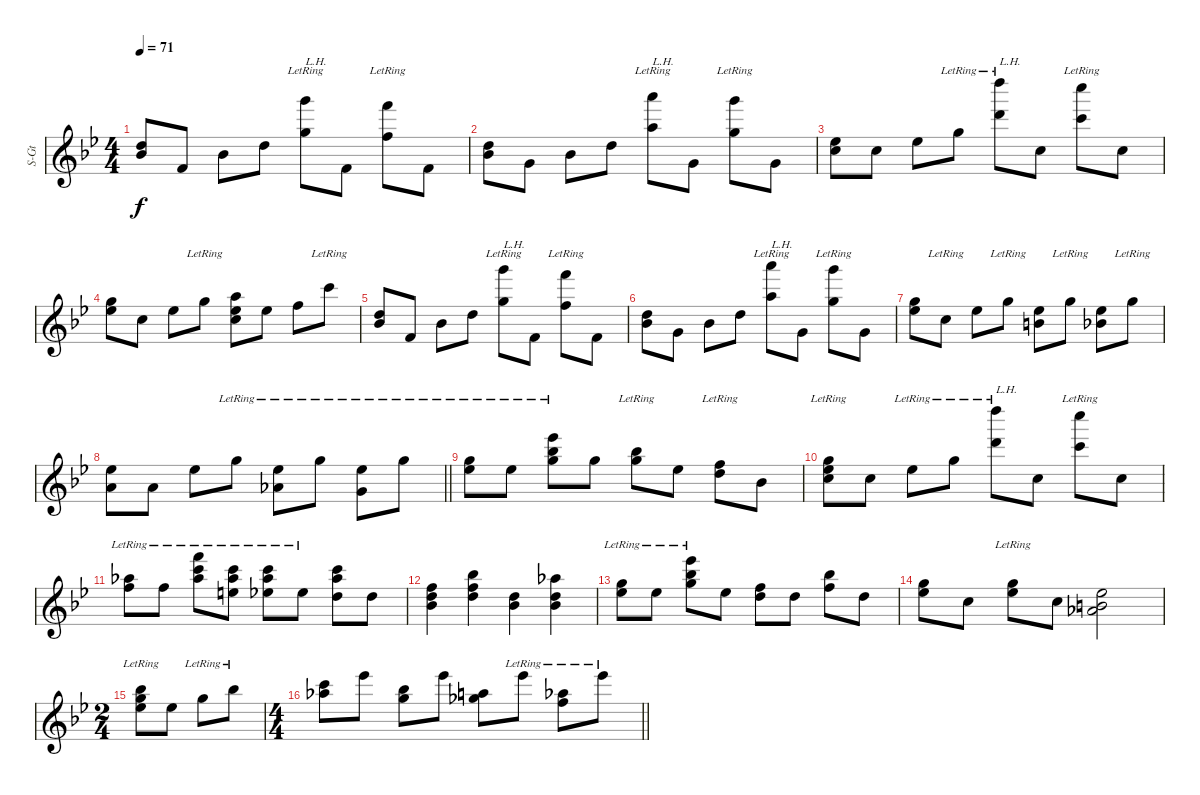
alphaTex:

\bracketExtendMode groupsimilarinstruments
\otherSystemsTrackNameOrientation horizontal
\track ("Piano (RH)" "S-Gt") {instrument acousticgrandpiano}
\staff {score}
\tuning (F4 C4 F3 C3 F2 C2)
\displaytranspose 12
\ts (4 4)
\tempo 71
\clef g2
\ks bb
(9.3{acc forcenatural} 10.4{acc b}).8{dy f} 12.5{acc forcenatural}.8 10.4{acc b}.8 9.3{acc forcenatural}.8 (14.1{lr acc forcenatural} 14.3{acc forcenatural}).8{txt "L.H."} 0.3{acc forcenatural}.8 (12.1{lr acc forcenatural} 12.3{acc forcenatural}).8 12.5{acc forcenatural}.8 |
(9.3{acc forcenatural} 10.4{acc b}).8 7.4{acc forcenatural}.8 10.4{acc b}.8 9.3{acc forcenatural}.8 (16.1{lr acc forcenatural} 16.3{acc forcenatural}).8{txt "L.H."} 14.5{acc forcenatural}.8 (14.1{lr acc forcenatural} 14.3{acc forcenatural}).8 14.5{acc forcenatural}.8 |
(0.2{acc forcenatural} 15.4{acc b}).8 0.2{acc forcenatural}.8 3.2{acc b}.8 2.1{lr acc forcenatural}.8 (21.1{lr acc forcenatural} 21.3{acc forcenatural}).8{txt "L.H."} 0.2{acc forcenatural}.8 (19.1{lr acc forcenatural} 19.3{acc forcenatural}).8 19.5{acc forcenatural}.8 |
(14.3{acc forcenatural} 15.4{acc b}).8 12.4{acc forcenatural}.8 15.4{acc b}.8 14.3{lr acc forcenatural}.8 (0.2{acc forcenatural} 16.3{acc forcenatural} 15.4{acc b}).8 15.4{acc b}.8 0.1{acc forcenatural}.8 7.1{lr acc forcenatural}.8 |
(9.3{acc forcenatural} 10.4{acc b}).8 0.3{acc forcenatural}.8 10.4{acc b}.8 9.3{acc forcenatural}.8 (14.1{lr acc forcenatural} 14.3{acc forcenatural}).8{txt "L.H."} 0.3{acc forcenatural}.8 (12.1{lr acc forcenatural} 12.3{acc forcenatural}).8 12.5{acc forcenatural}.8 |
(9.3{acc forcenatural} 10.4{acc b}).8 7.4{acc forcenatural}.8 10.4{acc b}.8 9.3{acc forcenatural}.8 (16.1{lr acc forcenatural} 16.3{acc forcenatural}).8{txt "L.H."} 14.5{acc forcenatural}.8 (14.1{lr acc forcenatural} 14.3{acc forcenatural}).8 14.5{acc forcenatural}.8 |
(14.3{acc forcenatural} 15.4{acc b}).8 12.4{lr acc forcenatural}.8 15.4{acc b}.8 14.3{lr acc forcenatural}.8 (10.3{acc b} 11.4{acc forcenatural}).8 14.3{lr acc forcenatural}.8 (10.3{acc b} 10.4{acc b}).8 7.2{lr acc forcenatural}.8 |
\barLineRight lightlight
(10.3{acc b} 9.4{acc forcenatural}).8 9.4{acc forcenatural}.8 10.3{acc b}.8 7.2{lr acc forcenatural}.8 (10.3{lr acc b} 8.4{acc b}).8 7.2{lr acc forcenatural}.8 (10.3{lr acc b} 7.4{acc forcenatural}).8 7.2{lr acc forcenatural}.8 |
(2.1{acc forcenatural} 3.2{lr acc b}).8 3.2{lr acc b}.8 (10.1{lr acc b} 10.2{lr acc b} 14.3{acc forcenatural}).8 7.2{acc forcenatural}.8 (5.1{lr acc b} 7.2{acc forcenatural}).8 3.2{acc b}.8 (0.1{acc forcenatural} 2.2{lr acc forcenatural}).8 5.3{acc b}.8 |
(0.2{acc forcenatural} 14.3{lr acc forcenatural} 15.4{lr acc b}).8 0.2{acc forcenatural}.8 15.4{lr acc b}.8 14.3{lr acc forcenatural}.8 (21.1{lr acc forcenatural} 21.3{acc forcenatural}).8{txt "L.H."} 19.5{acc forcenatural}.8 (19.1{lr acc forcenatural} 19.3{acc forcenatural}).8 19.5{acc forcenatural}.8 |
(15.3{acc b} 17.4{lr acc forcenatural}).8 17.4{lr acc forcenatural}.8 (17.2{acc forcenatural} 19.3{lr acc forcenatural} 20.4{lr acc b}).8 (19.3{lr acc forcenatural} 20.4{acc b} 23.5{acc forcenatural}).8 (19.3{lr acc forcenatural} 20.4{acc b} 22.5{lr acc b}).8 22.5{lr acc b}.8 (19.3{acc forcenatural} 20.4{acc b} 21.5{acc forcenatural}).8 21.5{acc forcenatural}.8 |
(0.1{acc forcenatural} 21.5{acc forcenatural} 22.6{acc b}).4 (0.1{acc forcenatural} 22.4{acc b} 21.5{acc forcenatural}).4 (21.5{acc forcenatural} 22.6{acc b}).4 (20.4{acc b} 21.5{acc forcenatural} 22.6{acc b}).4 |
(19.4{acc forcenatural} 22.5{lr acc b}).8 22.5{lr acc b}.8 (15.2{lr acc b} 17.3{lr acc b} 19.4{acc forcenatural}).8 15.4{acc b}.8 (0.1{acc forcenatural} 14.4{acc forcenatural}).8 14.4{acc forcenatural}.8 (0.1{acc forcenatural} 10.2{acc b}).8 9.3{acc forcenatural}.8 |
(7.2{acc forcenatural} 10.3{acc b}).8 0.2{acc forcenatural}.8 (2.1{lr acc forcenatural} 3.2{acc b}).8 0.2{acc forcenatural}.8 (3.2{acc b} 6.3{acc forcenatural} 8.4{acc b}).2 |
\ts (2 4)
(5.1{acc b} 7.2{lr acc forcenatural} 10.3{acc b}).8{bd 240} 3.2{acc b}.8 2.1{lr acc forcenatural}.8 5.1{lr acc b}.8 |
\ts (4 4)
\barLineRight lightlight
(7.1{acc forcenatural} 8.2{acc b}).8 10.1{acc b}.8 (5.1{acc b} 7.2{acc forcenatural}).8 10.1{acc b}.8 (4.1{acc forcenatural} 6.2{acc b}).8 10.1{lr acc b}.8 (0.1{acc forcenatural} 8.2{lr acc b}).8 10.1{lr acc b}.8
